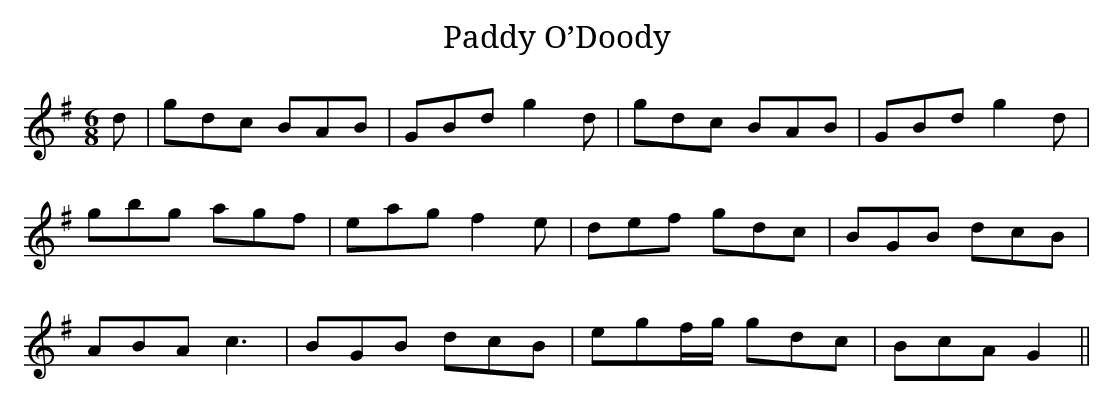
X:1
T:Paddy O’Doody
M:6/8
L:1/8
K:G
d|gdc BAB|GBd g2d|gdc BAB|GBd g2d|
gbg agf|eag f2e|def gdc|BGB dcB|
ABA c3|BGB dcB|egf/g/ gdc|BcA G2||
